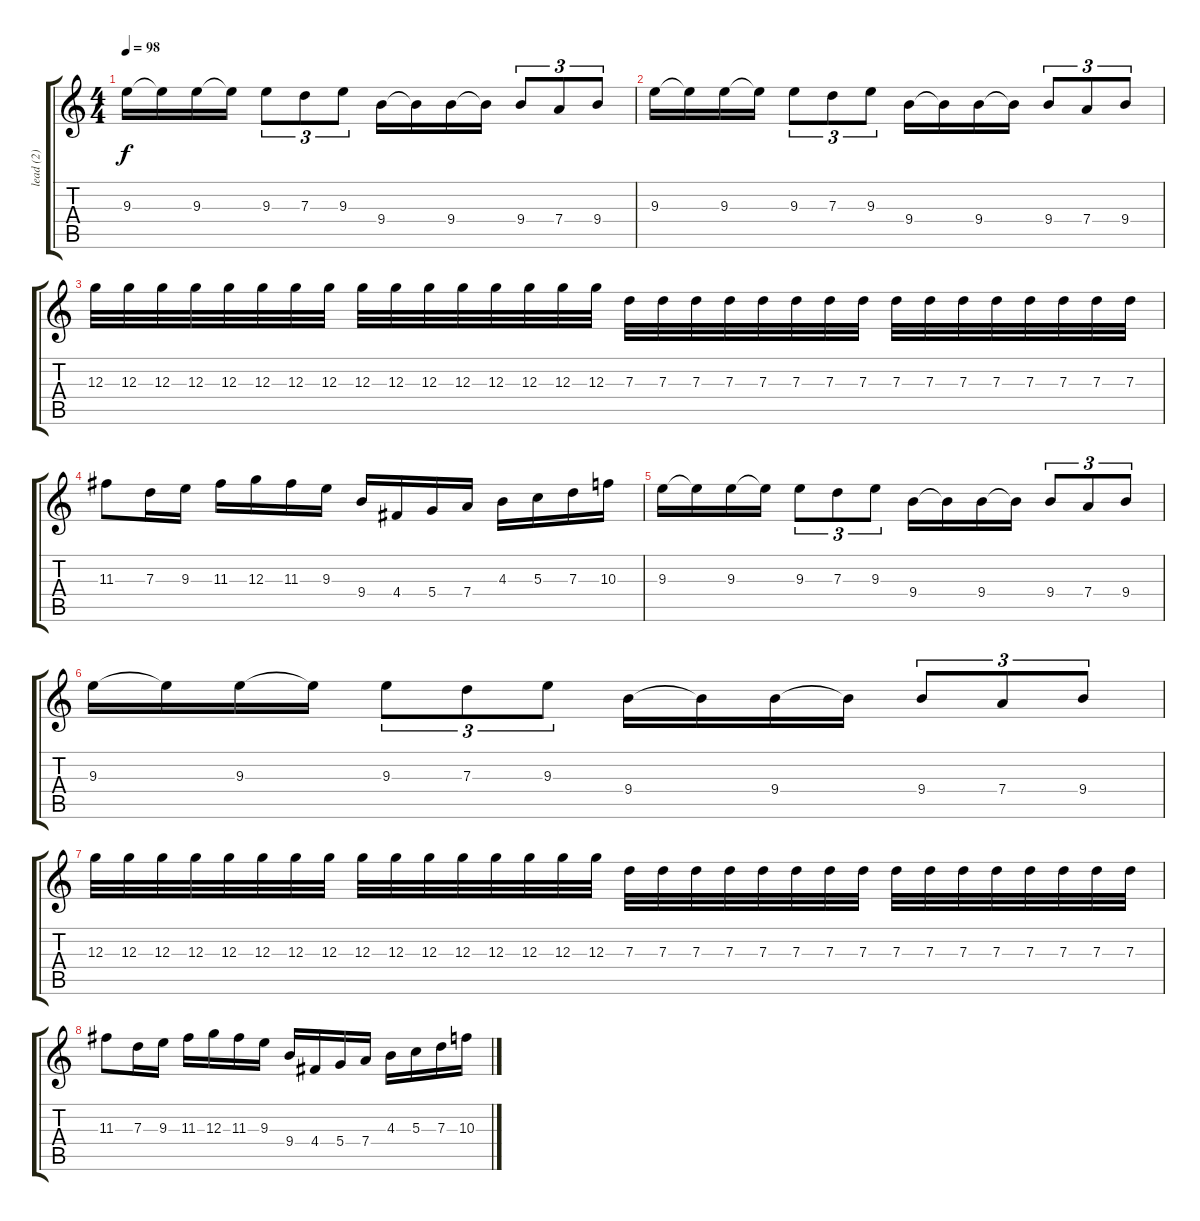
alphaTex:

\track ("lead (2)" "lead (2)") {instrument distortionguitar}
\staff {score tabs}
\tuning (E4 B3 G3 D3 A2 E2) {hide}
\ts (4 4)
\tempo 98
\clef g2
\ks c
9.3.16{dy f} 9.3{t}.16 9.3.16 9.3{t}.16 9.3.8{tu (3 2)} 7.3.8{tu (3 2)} 9.3.8{tu (3 2)} 9.4.16 9.4{t}.16 9.4.16 9.4{t}.16 9.4.8{tu (3 2)} 7.4.8{tu (3 2)} 9.4.8{tu (3 2)} |
9.3.16 9.3{t}.16 9.3.16 9.3{t}.16 9.3.8{tu (3 2)} 7.3.8{tu (3 2)} 9.3.8{tu (3 2)} 9.4.16 9.4{t}.16 9.4.16 9.4{t}.16 9.4.8{tu (3 2)} 7.4.8{tu (3 2)} 9.4.8{tu (3 2)} |
12.3.32 12.3.32 12.3.32 12.3.32 12.3.32 12.3.32 12.3.32 12.3.32 12.3.32 12.3.32 12.3.32 12.3.32 12.3.32 12.3.32 12.3.32 12.3.32 7.3.32 7.3.32 7.3.32 7.3.32 7.3.32 7.3.32 7.3.32 7.3.32 7.3.32 7.3.32 7.3.32 7.3.32 7.3.32 7.3.32 7.3.32 7.3.32 |
11.3.8 7.3.16 9.3.16 11.3.16 12.3.16 11.3.16 9.3.16 9.4.16 4.4.16 5.4.16 7.4.16 4.3.16 5.3.16 7.3.16 10.3.16 |
9.3.16 9.3{t}.16 9.3.16 9.3{t}.16 9.3.8{tu (3 2)} 7.3.8{tu (3 2)} 9.3.8{tu (3 2)} 9.4.16 9.4{t}.16 9.4.16 9.4{t}.16 9.4.8{tu (3 2)} 7.4.8{tu (3 2)} 9.4.8{tu (3 2)} |
9.3.16 9.3{t}.16 9.3.16 9.3{t}.16 9.3.8{tu (3 2)} 7.3.8{tu (3 2)} 9.3.8{tu (3 2)} 9.4.16 9.4{t}.16 9.4.16 9.4{t}.16 9.4.8{tu (3 2)} 7.4.8{tu (3 2)} 9.4.8{tu (3 2)} |
12.3.32 12.3.32 12.3.32 12.3.32 12.3.32 12.3.32 12.3.32 12.3.32 12.3.32 12.3.32 12.3.32 12.3.32 12.3.32 12.3.32 12.3.32 12.3.32 7.3.32 7.3.32 7.3.32 7.3.32 7.3.32 7.3.32 7.3.32 7.3.32 7.3.32 7.3.32 7.3.32 7.3.32 7.3.32 7.3.32 7.3.32 7.3.32 |
11.3.8 7.3.16 9.3.16 11.3.16 12.3.16 11.3.16 9.3.16 9.4.16 4.4.16 5.4.16 7.4.16 4.3.16 5.3.16 7.3.16 10.3.16
